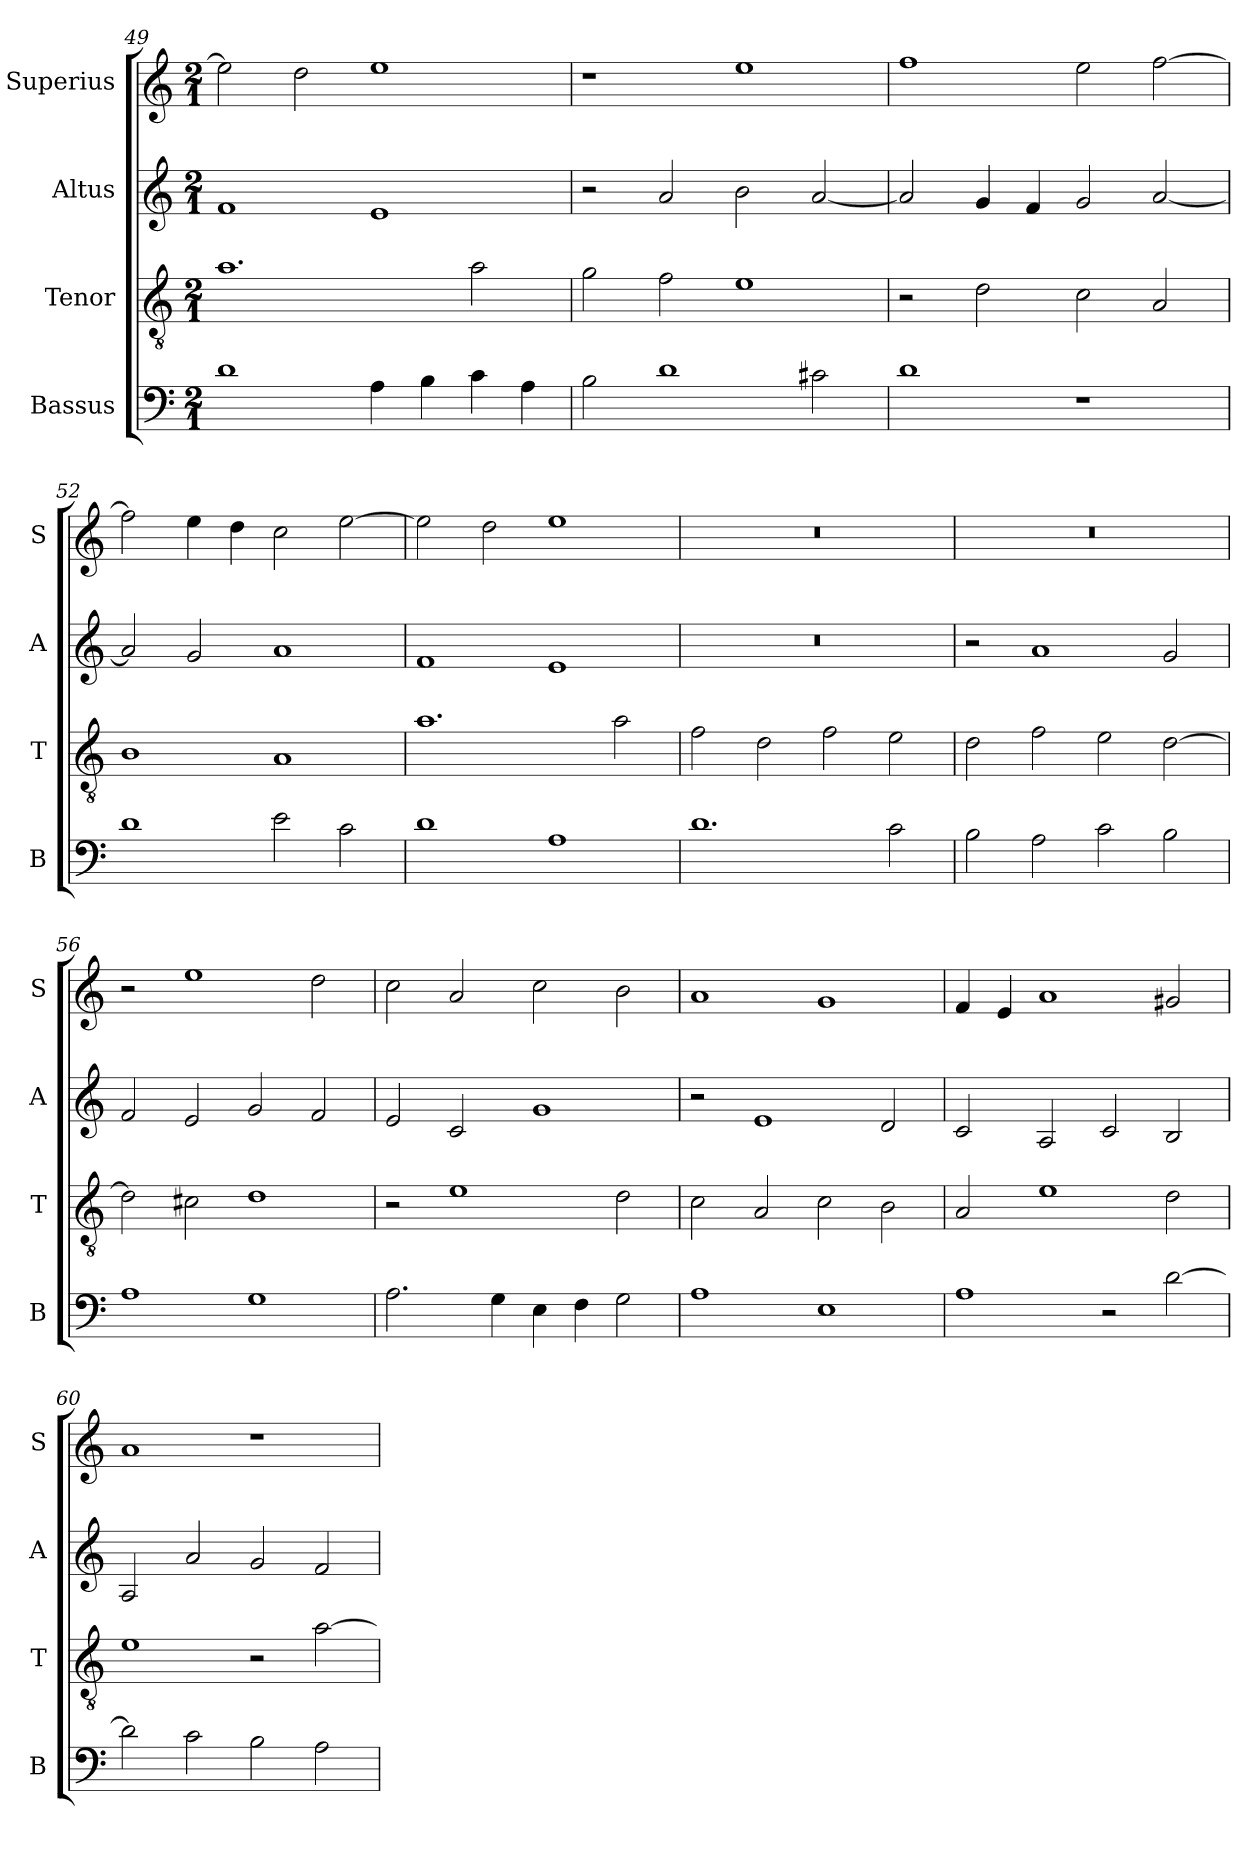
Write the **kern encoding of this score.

**kern	**kern	**kern	**kern
*part4	*part3	*part2	*part1
*staff4	*staff3	*staff2	*staff1
*I"Bassus	*I"Tenor	*I"Altus	*I"Superius
*I'B	*I'T	*I'A	*I'S
*clefF4	*clefGv2	*clefG2	*clefG2
*k[]	*k[]	*k[]	*k[]
*C:	*C:	*C:	*C:
*M2/1	*M2/1	*M2/1	*M2/1
=49	=49	=49	=49
1d	1.a	1f	2ee]
.	.	.	2dd
4A	.	1e	1ee
4B	.	.	.
4c	2a	.	.
4A	.	.	.
=50	=50	=50	=50
2B	2g	2r	1r
1d	2f	2a	.
.	1e	2b	1ee
2c#X	.	[2a	.
=51	=51	=51	=51
1d	2r	2a]	1ff
.	2d	4g	.
.	.	4f	.
1r	2c	2g	2ee
.	2A	[2a	[2ff
=52	=52	=52	=52
1d	1B	2a]	2ff]
.	.	2g	4ee
.	.	.	4dd
2e	1A	1a	2cc
2c	.	.	[2ee
=53	=53	=53	=53
1d	1.a	1f	2ee]
.	.	.	2dd
1A	.	1e	1ee
.	2a	.	.
=54	=54	=54	=54
1.d	2f	0r	0r
.	2d	.	.
.	2f	.	.
2c	2e	.	.
=55	=55	=55	=55
2B	2d	2r	0r
2A	2f	1a	.
2c	2e	.	.
2B	[2d	2g	.
=56	=56	=56	=56
1A	2d]	2f	2r
.	2c#X	2e	1ee
1G	1d	2g	.
.	.	2f	2dd
=57	=57	=57	=57
2.A	2r	2e	2cc
.	1e	2c	2a
4G	.	.	.
4E	.	1g	2cc
4F	.	.	.
2G	2d	.	2b
=58	=58	=58	=58
1A	2c	2r	1a
.	2A	1e	.
1E	2c	.	1g
.	2B	2d	.
=59	=59	=59	=59
1A	2A	2c	4f
.	.	.	4e
.	1e	2A	1a
2r	.	2c	.
[2d	2d	2B	2g#X
=60	=60	=60	=60
2d]	1e	2A	1a
2c	.	2a	.
2B	2r	2g	1r
2A	[2a	2f	.
=	=	=	=
*-	*-	*-	*-
